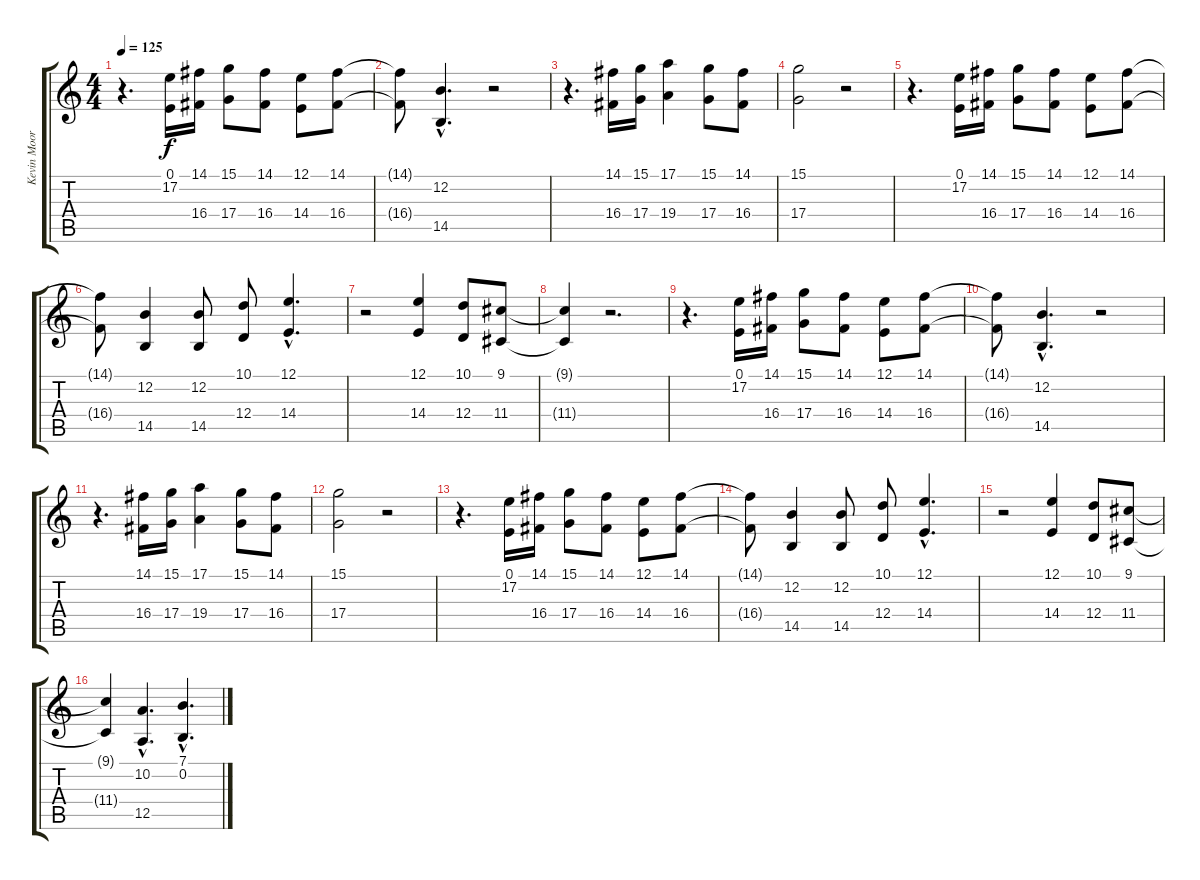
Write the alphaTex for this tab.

\track ("Kevin Moore" "Kevin Moor") {instrument electricgrandpiano}
\staff {score tabs}
\tuning (E4 B3 G3 D3 A2 E2) {hide}
\ts (4 4)
\tempo 125
\clef g2
\ks c
r.4{d dy f} (0.1 17.2).16{volume 8} (14.1 16.4).16 (15.1 17.4).8 (14.1 16.4).8 (12.1 14.4).8 (14.1 16.4).8 |
(14.1{t} 16.4{t}).8 (12.2{hac} 14.5{hac}).4{d} r.2 |
r.4{d} (14.1 16.4).16 (15.1 17.4).16 (17.1 19.4).4 (15.1 17.4).8 (14.1 16.4).8 |
(15.1 17.4).2 r.2 |
r.4{d} (0.1 17.2).16 (14.1 16.4).16 (15.1 17.4).8 (14.1 16.4).8 (12.1 14.4).8 (14.1 16.4).8 |
(14.1{t} 16.4{t}).8 (12.2 14.5).4 (12.2 14.5).8 (10.1 12.4).8 (12.1{hac} 14.4{hac}).4{d} |
r.2 (12.1 14.4).4 (10.1 12.4).8 (9.1 11.4).8 |
(9.1{t} 11.4{t}).4 r.2{d} |
r.4{d} (0.1 17.2).16 (14.1 16.4).16 (15.1 17.4).8 (14.1 16.4).8 (12.1 14.4).8 (14.1 16.4).8 |
(14.1{t} 16.4{t}).8 (12.2{hac} 14.5{hac}).4{d} r.2 |
r.4{d} (14.1 16.4).16 (15.1 17.4).16 (17.1 19.4).4 (15.1 17.4).8 (14.1 16.4).8 |
(15.1 17.4).2 r.2 |
r.4{d} (0.1 17.2).16 (14.1 16.4).16 (15.1 17.4).8 (14.1 16.4).8 (12.1 14.4).8 (14.1 16.4).8 |
(14.1{t} 16.4{t}).8 (12.2 14.5).4 (12.2 14.5).8 (10.1 12.4).8 (12.1{hac} 14.4{hac}).4{d} |
r.2 (12.1 14.4).4 (10.1 12.4).8 (9.1 11.4).8 |
(9.1{t} 11.4{t}).4 (10.2{hac} 12.5{hac}).4{d} (7.1{hac} 0.2{hac}).4{d}
